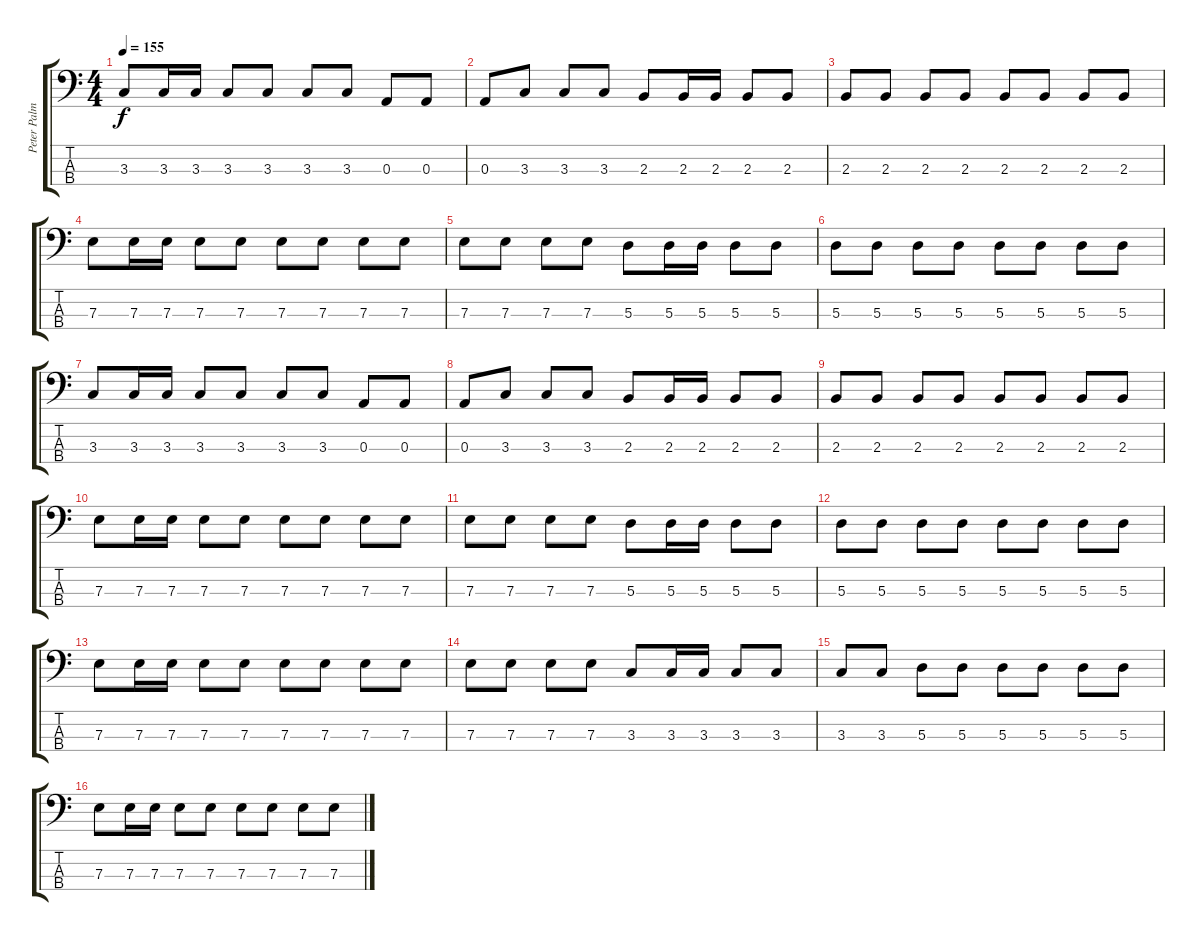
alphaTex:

\track ("Peter Palmdahl (Bass)" "Peter Palm") {instrument electricbasspick}
\staff {score tabs}
\tuning (G2 D2 A1 E1) {hide}
\ts (4 4)
\tempo 155
\clef f4
\ks c
3.3.8{dy f} 3.3.16 3.3.16 3.3.8 3.3.8 3.3.8 3.3.8 0.3.8 0.3.8 |
0.3.8 3.3.8 3.3.8 3.3.8 2.3.8 2.3.16 2.3.16 2.3.8 2.3.8 |
2.3.8 2.3.8 2.3.8 2.3.8 2.3.8 2.3.8 2.3.8 2.3.8 |
7.3.8 7.3.16 7.3.16 7.3.8 7.3.8 7.3.8 7.3.8 7.3.8 7.3.8 |
7.3.8 7.3.8 7.3.8 7.3.8 5.3.8 5.3.16 5.3.16 5.3.8 5.3.8 |
5.3.8 5.3.8 5.3.8 5.3.8 5.3.8 5.3.8 5.3.8 5.3.8 |
3.3.8 3.3.16 3.3.16 3.3.8 3.3.8 3.3.8 3.3.8 0.3.8 0.3.8 |
0.3.8 3.3.8 3.3.8 3.3.8 2.3.8 2.3.16 2.3.16 2.3.8 2.3.8 |
2.3.8 2.3.8 2.3.8 2.3.8 2.3.8 2.3.8 2.3.8 2.3.8 |
7.3.8 7.3.16 7.3.16 7.3.8 7.3.8 7.3.8 7.3.8 7.3.8 7.3.8 |
7.3.8 7.3.8 7.3.8 7.3.8 5.3.8 5.3.16 5.3.16 5.3.8 5.3.8 |
5.3.8 5.3.8 5.3.8 5.3.8 5.3.8 5.3.8 5.3.8 5.3.8 |
7.3.8 7.3.16 7.3.16 7.3.8 7.3.8 7.3.8 7.3.8 7.3.8 7.3.8 |
7.3.8 7.3.8 7.3.8 7.3.8 3.3.8 3.3.16 3.3.16 3.3.8 3.3.8 |
3.3.8 3.3.8 5.3.8 5.3.8 5.3.8 5.3.8 5.3.8 5.3.8 |
7.3.8 7.3.16 7.3.16 7.3.8 7.3.8 7.3.8 7.3.8 7.3.8 7.3.8
